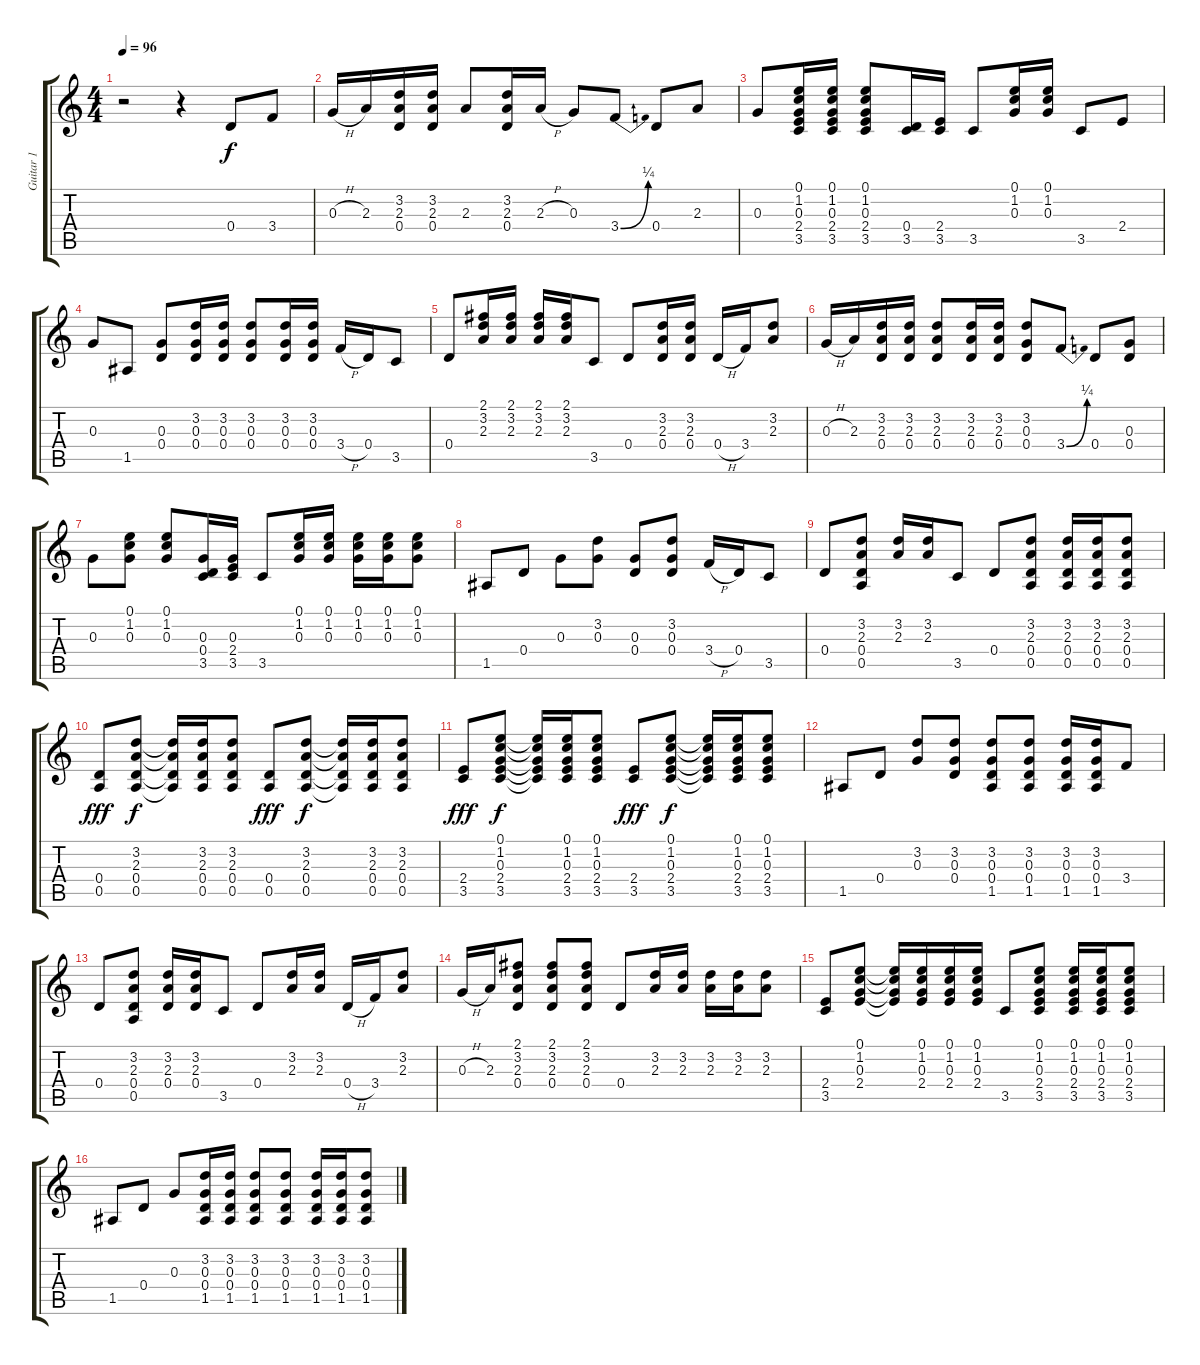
\track ("Guitar 1" "Guitar 1") {instrument acousticguitarsteel}
\staff {score tabs}
\tuning (E4 B3 G3 D3 A2 E2) {hide}
\ts (4 4)
\tempo 96
\clef g2
\ks c
r.2{dy f instrument acousticguitarsteel} r.4 0.4.8 3.4.8 |
0.3{h}.16 2.3.16 (3.2 2.3 0.4).16 (3.2 2.3 0.4).16 2.3.8 (3.2 2.3 0.4).16 2.3{h}.16 0.3.8 3.4{be (bend 0 0 60 1)}.8 0.4.8 2.3.8 |
0.3.8 (0.1 1.2 0.3 2.4 3.5).16 (0.1 1.2 0.3 2.4 3.5).16 (0.1 1.2 0.3 2.4 3.5).8 (0.4 3.5).16 (2.4 3.5).16 3.5.8 (0.1 1.2 0.3).16 (0.1 1.2 0.3).16 3.5.8 2.4.8 |
0.3.8 1.5.8 (0.3 0.4).8 (3.2 0.3 0.4).16 (3.2 0.3 0.4).16 (3.2 0.3 0.4).8 (3.2 0.3 0.4).16 (3.2 0.3 0.4).16 3.4{h}.16 0.4.16 3.5.8 |
0.4.8 (2.1 3.2 2.3).16 (2.1 3.2 2.3).16 (2.1 3.2 2.3).16 (2.1 3.2 2.3).16 3.5.8 0.4.8 (3.2 2.3 0.4).16 (3.2 2.3 0.4).16 0.4{h}.16 3.4.16 (3.2 2.3).8 |
0.3{h}.16 2.3.16 (3.2 2.3 0.4).16 (3.2 2.3 0.4).16 (3.2 2.3 0.4).8 (3.2 2.3 0.4).16 (3.2 2.3 0.4).16 (3.2 0.3 0.4).8 3.4{be (bend 0 0 60 1)}.8 0.4.8 (0.3 0.4).8 |
0.3.8 (0.1 1.2 0.3).8 (0.1 1.2 0.3).8 (0.3 0.4 3.5).16 (0.3 2.4 3.5).16 3.5.8 (0.1 1.2 0.3).16 (0.1 1.2 0.3).16 (0.1 1.2 0.3).16 (0.1 1.2 0.3).16 (0.1 1.2 0.3).8 |
1.5.8 0.4.8 0.3.8 (3.2 0.3).8 (0.3 0.4).8 (3.2 0.3 0.4).8 3.4{h}.16 0.4.16 3.5.8 |
0.4.8 (3.2 2.3 0.4 0.5).8 (3.2 2.3).16 (3.2 2.3).16 3.5.8 0.4.8 (3.2 2.3 0.4 0.5).8 (3.2 2.3 0.4 0.5).16 (3.2 2.3 0.4 0.5).16 (3.2 2.3 0.4 0.5).8 |
(0.4 0.5).8{dy fff} (3.2 2.3 0.4 0.5).8{dy f} (3.2{t} 2.3{t} 0.4{t} 0.5{t}).16 (3.2 2.3 0.4 0.5).16 (3.2 2.3 0.4 0.5).8 (0.4 0.5).8{dy fff} (3.2 2.3 0.4 0.5).8{dy f} (3.2{t} 2.3{t} 0.4{t} 0.5{t}).16 (3.2 2.3 0.4 0.5).16 (3.2 2.3 0.4 0.5).8 |
(2.4 3.5).8{dy fff} (0.1 1.2 0.3 2.4 3.5).8{dy f} (0.1{t} 1.2{t} 0.3{t} 2.4{t} 3.5{t}).16 (0.1 1.2 0.3 2.4 3.5).16 (0.1 1.2 0.3 2.4 3.5).8 (2.4 3.5).8{dy fff} (0.1 1.2 0.3 2.4 3.5).8{dy f} (0.1{t} 1.2{t} 0.3{t} 2.4{t} 3.5{t}).16 (0.1 1.2 0.3 2.4 3.5).16 (0.1 1.2 0.3 2.4 3.5).8 |
1.5.8 0.4.8 (3.2 0.3).8 (3.2 0.3 0.4).8 (3.2 0.3 0.4 1.5).8 (3.2 0.3 0.4 1.5).8 (3.2 0.3 0.4 1.5).16 (3.2 0.3 0.4 1.5).16 3.4.8 |
0.4.8 (3.2 2.3 0.4 0.5).8 (3.2 2.3 0.4).16 (3.2 2.3 0.4).16 3.5.8 0.4.8 (3.2 2.3).16 (3.2 2.3).16 0.4{h}.16 3.4.16 (3.2 2.3).8 |
0.3{h}.16 2.3.16 (2.1 3.2 2.3 0.4).8 (2.1 3.2 2.3 0.4).8 (2.1 3.2 2.3 0.4).8 0.4.8 (3.2 2.3).16 (3.2 2.3).16 (3.2 2.3).16 (3.2 2.3).16 (3.2 2.3).8 |
(2.4 3.5).8 (0.1 1.2 0.3 2.4).8 (0.1{t} 1.2{t} 0.3{t} 2.4{t}).16 (0.1 1.2 0.3 2.4).16 (0.1 1.2 0.3 2.4).16 (0.1 1.2 0.3 2.4).16 3.5.8 (0.1 1.2 0.3 2.4 3.5).8 (0.1 1.2 0.3 2.4 3.5).16 (0.1 1.2 0.3 2.4 3.5).16 (0.1 1.2 0.3 2.4 3.5).8 |
1.5.8 0.4.8 0.3.8 (3.2 0.3 0.4 1.5).16 (3.2 0.3 0.4 1.5).16 (3.2 0.3 0.4 1.5).8 (3.2 0.3 0.4 1.5).8 (3.2 0.3 0.4 1.5).16 (3.2 0.3 0.4 1.5).16 (3.2 0.3 0.4 1.5).8
